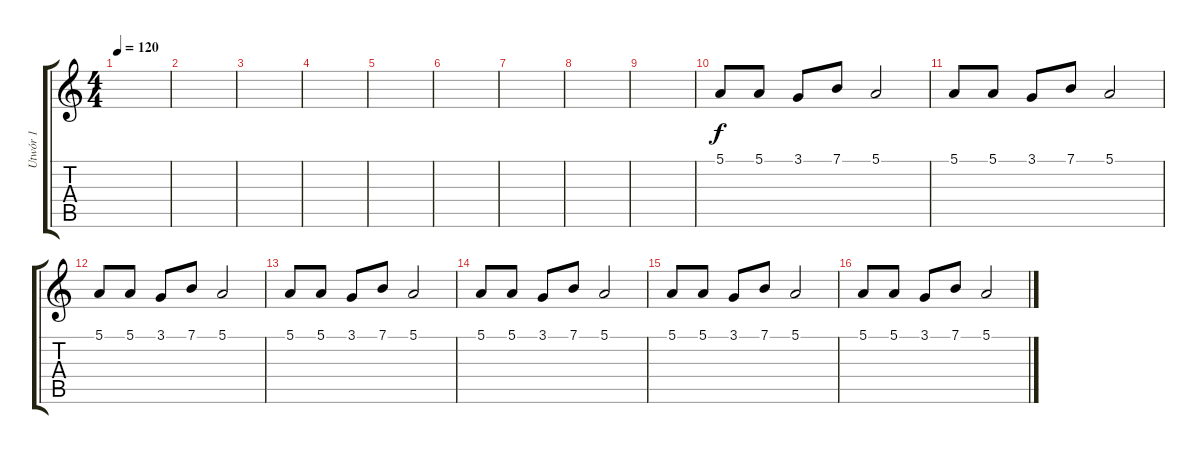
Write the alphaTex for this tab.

\track ("Utwór 1" "Utwór 1") {instrument celesta}
\staff {score tabs}
\tuning (E4 B3 G3 D3 A2 E2) {hide}
\ts (4 4)
\tempo 120
\clef g2
\ks c
|
|
|
|
|
|
|
|
|
5.1.8 5.1.8 3.1.8 7.1.8 5.1.2 |
5.1.8 5.1.8 3.1.8 7.1.8 5.1.2 |
5.1.8 5.1.8 3.1.8 7.1.8 5.1.2 |
5.1.8 5.1.8 3.1.8 7.1.8 5.1.2 |
5.1.8{volume 9} 5.1.8 3.1.8 7.1.8 5.1.2 |
5.1.8 5.1.8 3.1.8 7.1.8 5.1.2 |
5.1.8 5.1.8 3.1.8 7.1.8 5.1.2
